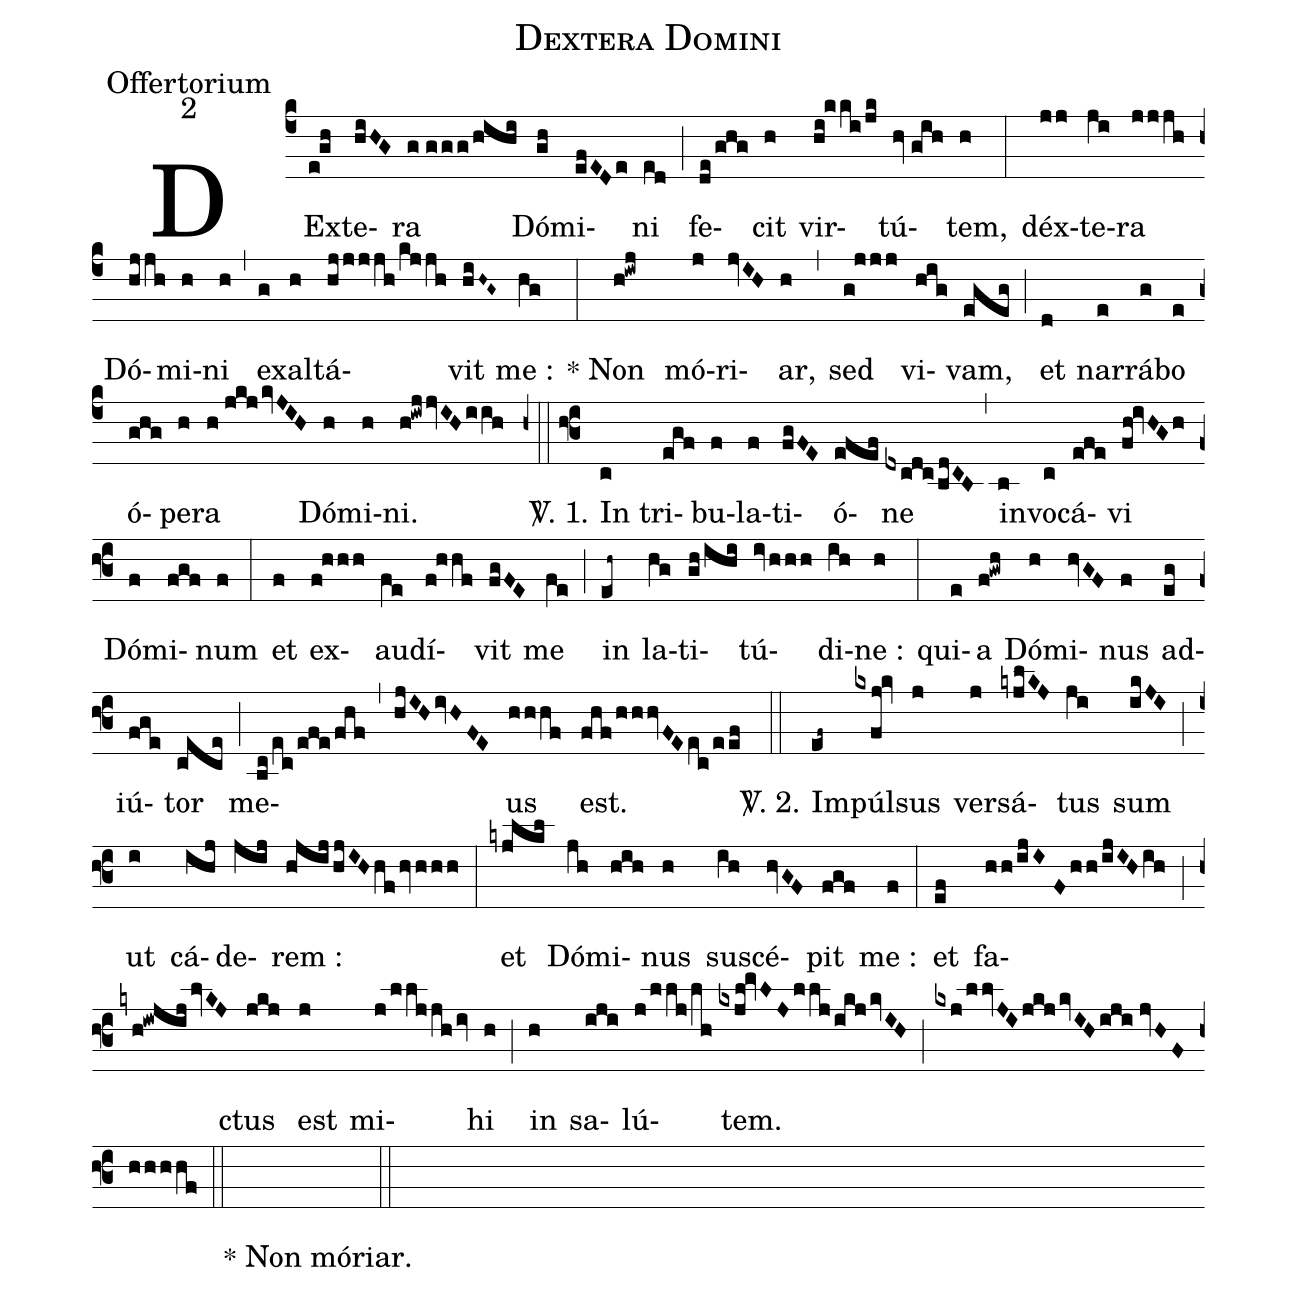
name:Dextera Domini;
office-part:Offertorium;
mode:2;
%%
(c4) DEx(e!gh)te(hiHG)ra(g//ggg/hihi) Dó(gh)mi(efEDe)ni(ed) (;) fe(de/ghg)cit(h) vir(hi!kki/jk)tú(hv//gih)tem,(h) (:) déx(jj)te(ji)ra(jjjh) Dó(hjjh)mi(h)ni(h) (,) ex(g)al(h)tá(hjjjjh/kjjh)vit(hiH~G~) me :(hg) (:) * Non (h!iwj) mó(j)ri(jvIH)ar,(h) (,) sed(g!jjj) vi(hig)vam,(egeg) (;) et(d) nar(e)rá(g)bo(e) ó(ghg)pe(h)ra(h//jkjkvJIH) Dó(h)mi(h)ni.(h!iwjjvIHiih) (z0::f3)
<sp>V/</sp>. 1. In(c) tri(egf)bu(f)la(f)ti(fgFE)ó(efef)ne(dxcdcbdCB) (,) in(b)vo(c)cá(efe)vi(fh!ivHGh) Dó(f)mi(fgf)num(f) (:) et(f) ex(f!hhh)au(fe)dí(f!hhf)vit(fgFE) me(fe) (;) in(eh~) la(hg)ti(gh/ihi)tú(ivhhh)di(ih)ne :(h) (:) qui(e)a(f!gwh) Dó(h)mi(hvGF)nus(f) ad(eg)iú(fge)tor(cece) (;) me(bc/ec/efe/fhf)(,)(hjIHivHFE)us(hhhf) est.(fhf/hhhvFEec/eef) (::)
<sp>V/</sp>. 2. Im(ef~)púl(kxfj!kv)sus(j) ver(j)sá(ky/[0]j[oll:1]lKJ)tus(ji) sum(ikJI) (;) ut(i) cá(ihj)de(jij)rem :(hjij/hjIHhfhvhhh) (:) et(ky/[0]j[oll:1]lkl) Dó(jh)mi(hih)nus(h) sus(ih)cé(hvGF)pit(fgf) me :(f) (:) et(ef) fa(hh/ijI//Fhh/ijIHih)(;)(kyh!iwjijlvKJ[oll:0])ctus(jkj) est(j) mi(j/llj[oll:0]jhiv)hi(h) (;) in(h) sa(iji)lú(j/llj/lh)tem.(kx[oll:1]jl!mvLJ[oll:1]lljikjkvIH) (;) (kxj/llvJ[oll:0]IjkjkvIHiji//jvHFhhhhf) (::) ()~~~~~~~~~~~~~~~~~~~~* Non móriar.() (::)
